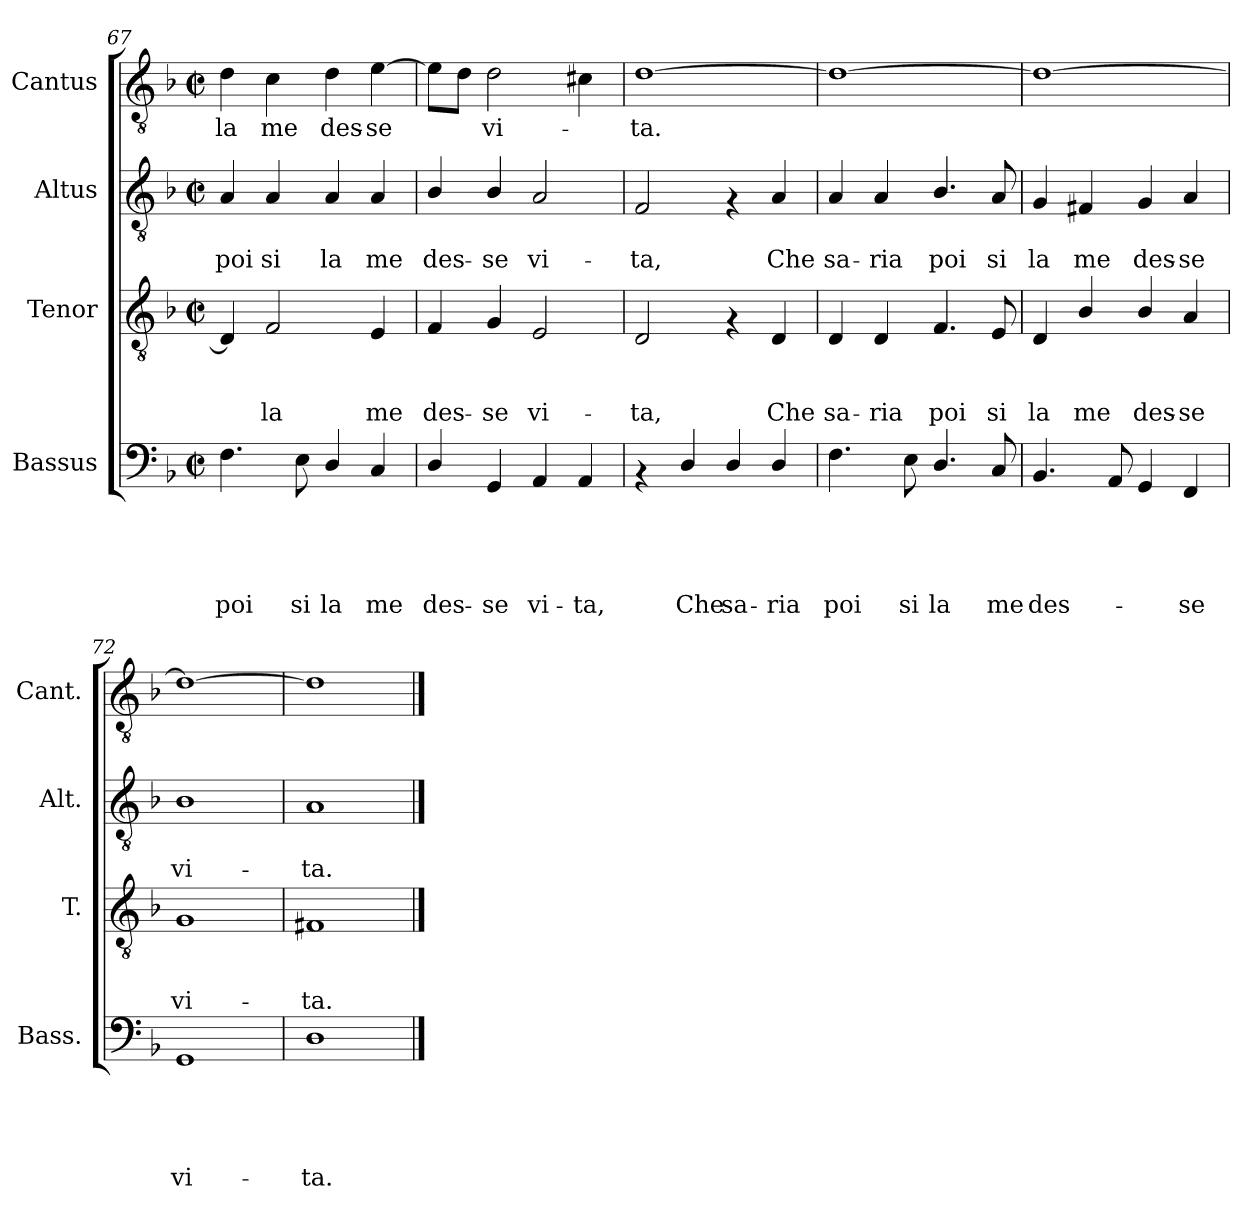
**kern	**text	**text	**text	**text	**text	**kern	**text	**text	**text	**kern	**text	**text	**kern	**text
*part4	*part4	*part4	*part4	*part4	*part4	*part3	*part3	*part3	*part3	*part2	*part2	*part2	*part1	*part1
*staff4	*staff4	*staff4	*staff4	*staff4	*staff4	*staff3	*staff3	*staff3	*staff3	*staff2	*staff2	*staff2	*staff1	*staff1
*I"Bassus	*	*	*	*	*	*I"Tenor	*	*	*	*I"Altus	*	*	*I"Cantus	*
*I'Bass.	*	*	*	*	*	*I'T.	*	*	*	*I'Alt.	*	*	*I'Cant.	*
!!LO:PB:g=z
*clefF4	*	*	*	*	*	*clefGv2	*	*	*	*clefGv2	*	*	*clefGv2	*
*k[b-]	*	*	*	*	*	*k[b-]	*	*	*	*k[b-]	*	*	*k[b-]	*
*F:	*	*	*	*	*	*F:	*	*	*	*F:	*	*	*F:	*
*M2/2	*	*	*	*	*	*M2/2	*	*	*	*M2/2	*	*	*M2/2	*
*met(c|)	*	*	*	*	*	*met(c|)	*	*	*	*met(c|)	*	*	*met(c|)	*
=67	=67	=67	=67	=67	=67	=67	=67	=67	=67	=67	=67	=67	=67	=67
!	!	!	!	!	!LO:LY:b	!	!	!	!	!	!	!LO:LY:b	!	!LO:LY:b
4.F\	.	.	.	.	poi	4D/]	.	.	.	4A/	.	poi	4d\	la
!	!	!	!	!	!	!	!	!	!LO:LY:b	!	!	!LO:LY:b	!	!LO:LY:b
.	.	.	.	.	.	2F/	.	.	la	4A/	.	si	4c\	me
!	!	!	!	!	!LO:LY:b	!	!	!	!	!	!	!	!	!
8E\	.	.	.	.	si	.	.	.	.	.	.	.	.	.
!	!	!	!	!	!LO:LY:b	!	!	!	!	!	!	!LO:LY:b	!	!LO:LY:b
4D/	.	.	.	.	la	.	.	.	.	4A/	.	la	4d\	des-
!	!	!	!	!	!LO:LY:b	!	!	!	!LO:LY:b	!	!	!LO:LY:b	!	!LO:LY:b
4C/	.	.	.	.	me	4E/	.	.	me	4A/	.	me	[>4e\	-se
=68	=68	=68	=68	=68	=68	=68	=68	=68	=68	=68	=68	=68	=68	=68
!	!	!	!	!	!LO:LY:b	!	!	!	!LO:LY:b	!	!	!LO:LY:b	!	!
4D/	.	.	.	.	des-	4F/	.	.	des-	4B-/	.	des-	8e\L]	.
.	.	.	.	.	.	.	.	.	.	.	.	.	8d\J	.
!	!	!	!	!	!LO:LY:b	!	!	!	!LO:LY:b	!	!	!LO:LY:b	!	!LO:LY:b
4GG/	.	.	.	.	-se	4G/	.	.	-se	4B-/	.	-se	2d\	vi-
!	!	!	!	!	!LO:LY:b	!	!	!	!LO:LY:b	!	!	!LO:LY:b	!	!
4AA/	.	.	.	.	vi-	2E/	.	.	vi-	2A/	.	vi-	.	.
!	!	!	!	!	!LO:LY:b	!	!	!	!	!	!	!	!	!
4AA/	.	.	.	.	-ta,	.	.	.	.	.	.	.	4c#X\	.
=69	=69	=69	=69	=69	=69	=69	=69	=69	=69	=69	=69	=69	=69	=69
!	!	!	!	!	!	!	!	!	!LO:LY:b	!	!	!LO:LY:b	!	!LO:LY:b
4rAA	.	.	.	.	.	2D/	.	.	-ta,	2F/	.	-ta,	[>1d	-ta.
!	!	!	!	!	!LO:LY:b	!	!	!	!	!	!	!	!	!
4D/	.	.	.	.	Che	.	.	.	.	.	.	.	.	.
!	!	!	!	!	!LO:LY:b	!	!	!	!	!	!	!	!	!
4D/	.	.	.	.	sa-	4rF	.	.	.	4rF	.	.	.	.
!	!	!	!	!	!LO:LY:b	!	!	!	!LO:LY:b	!	!	!LO:LY:b	!	!
4D/	.	.	.	.	-ria	4D/	.	.	Che	4A/	.	Che	.	.
=70	=70	=70	=70	=70	=70	=70	=70	=70	=70	=70	=70	=70	=70	=70
!	!	!	!	!	!LO:LY:b	!	!	!	!LO:LY:b	!	!	!LO:LY:b	!	!
4.F\	.	.	.	.	poi	4D/	.	.	sa-	4A/	.	sa-	1d_	.
!	!	!	!	!	!	!	!	!	!LO:LY:b	!	!	!LO:LY:b	!	!
.	.	.	.	.	.	4D/	.	.	-ria	4A/	.	-ria	.	.
!	!	!	!	!	!LO:LY:b	!	!	!	!	!	!	!	!	!
8E\	.	.	.	.	si	.	.	.	.	.	.	.	.	.
!	!	!	!	!	!LO:LY:b	!	!	!	!LO:LY:b	!	!	!LO:LY:b	!	!
4.D/	.	.	.	.	la	4.F/	.	.	poi	4.B-/	.	poi	.	.
!	!	!	!	!	!LO:LY:b	!	!	!	!LO:LY:b	!	!	!LO:LY:b	!	!
8C/	.	.	.	.	me	8E/	.	.	si	8A/	.	si	.	.
=71	=71	=71	=71	=71	=71	=71	=71	=71	=71	=71	=71	=71	=71	=71
!	!	!	!	!	!LO:LY:b	!	!	!	!LO:LY:b	!	!	!LO:LY:b	!	!
4.BB-/	.	.	.	.	des-	4D/	.	.	la	4G/	.	la	1d_	.
!	!	!	!	!	!	!	!	!	!LO:LY:b	!	!	!LO:LY:b	!	!
.	.	.	.	.	.	4B-/	.	.	me	4F#X/	.	me	.	.
8AA/	.	.	.	.	.	.	.	.	.	.	.	.	.	.
!	!	!	!	!	!	!	!	!	!LO:LY:b	!	!	!LO:LY:b	!	!
4GG/	.	.	.	.	.	4B-/	.	.	des-	4G/	.	des-	.	.
!	!	!	!	!	!LO:LY:b	!	!	!	!LO:LY:b	!	!	!LO:LY:b	!	!
4FF/	.	.	.	.	-se	4A/	.	.	-se	4A/	.	-se	.	.
=72	=72	=72	=72	=72	=72	=72	=72	=72	=72	=72	=72	=72	=72	=72
!	!	!	!	!	!LO:LY:b	!	!	!	!LO:LY:b	!	!	!LO:LY:b	!	!
1GG	.	.	.	.	vi-	1G	.	.	vi-	1B-	.	vi-	1d_	.
=73	=73	=73	=73	=73	=73	=73	=73	=73	=73	=73	=73	=73	=73	=73
!	!	!	!	!	!LO:LY:b	!	!	!	!LO:LY:b	!	!	!LO:LY:b	!	!
1D	.	.	.	.	-ta.	1F#X	.	.	-ta.	1A	.	-ta.	1d]	.
==	==	==	==	==	==	==	==	==	==	==	==	==	==	==
*-	*-	*-	*-	*-	*-	*-	*-	*-	*-	*-	*-	*-	*-	*-
